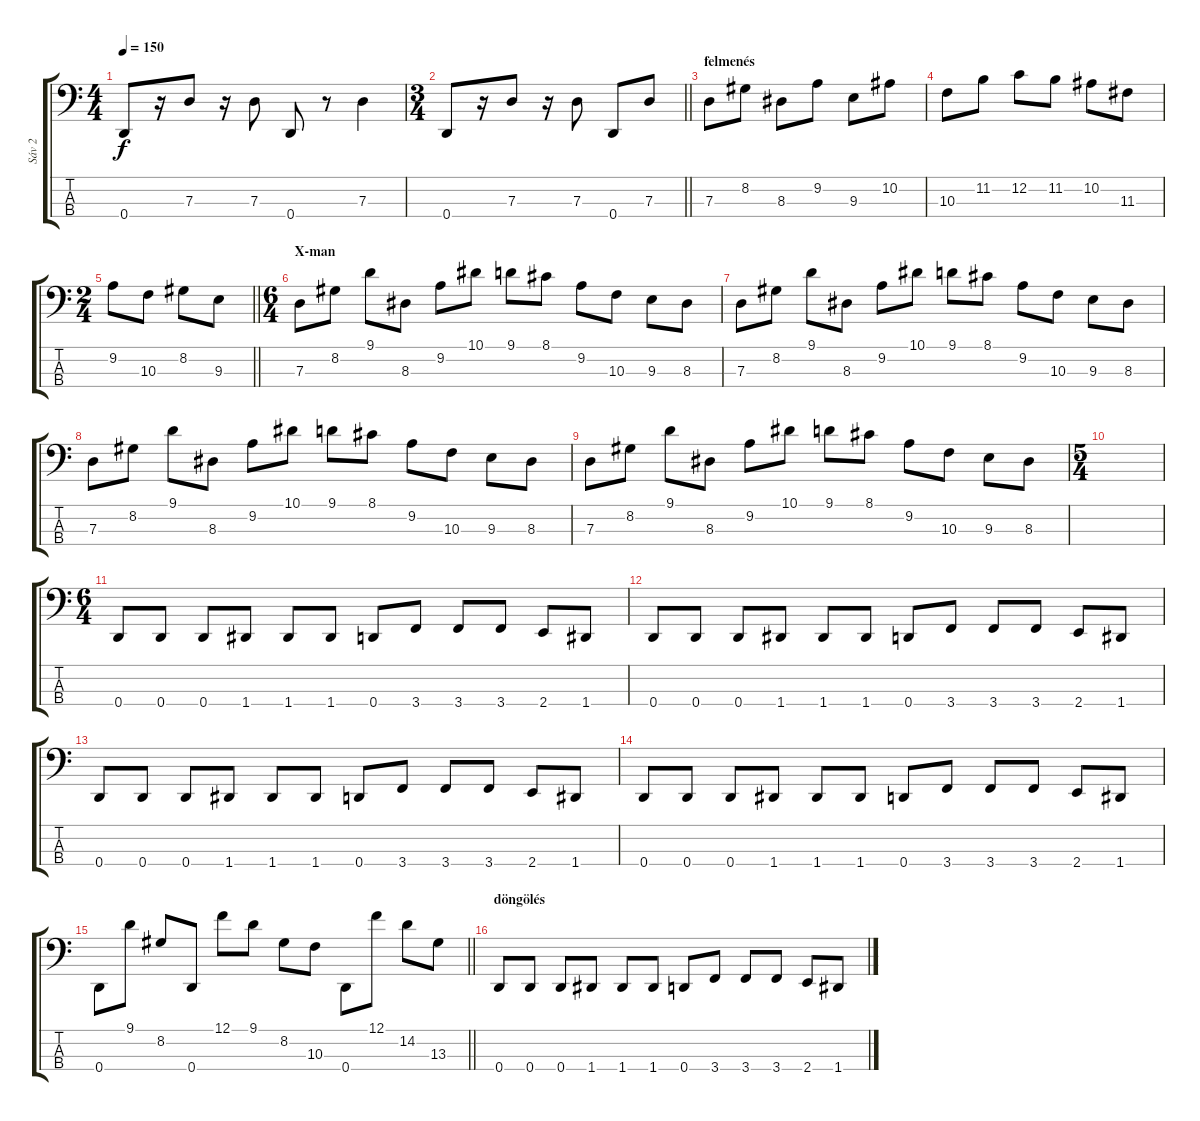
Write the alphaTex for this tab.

\track ("Sáv 2" "Sáv 2") {instrument slapbass1}
\staff {score tabs}
\tuning (F2 C2 G1 D1) {hide}
\ts (4 4)
\tempo 150
\clef f4
\ks c
0.4.8{dy f} r.16 7.3.8 r.16 7.3.8 0.4.8 r.8 7.3.4 |
\ts (3 4)
\barLineRight lightlight
0.4.8 r.16 7.3.8 r.16 7.3.8 0.4.8 7.3.8 |
\section ("" "felmenés")
7.3.8 8.2.8 8.3.8 9.2.8 9.3.8 10.2.8 |
10.3.8 11.2.8 12.2.8 11.2.8 10.2.8 11.3.8 |
\ts (2 4)
\barLineRight lightlight
9.2.8 10.3.8 8.2.8 9.3.8 |
\ts (6 4)
\section ("" "X-man")
7.3.8 8.2.8 9.1.8 8.3.8 9.2.8 10.1.8 9.1.8 8.1.8 9.2.8 10.3.8 9.3.8 8.3.8 |
7.3.8 8.2.8 9.1.8 8.3.8 9.2.8 10.1.8 9.1.8 8.1.8 9.2.8 10.3.8 9.3.8 8.3.8 |
7.3.8 8.2.8 9.1.8 8.3.8 9.2.8 10.1.8 9.1.8 8.1.8 9.2.8 10.3.8 9.3.8 8.3.8 |
7.3.8 8.2.8 9.1.8 8.3.8 9.2.8 10.1.8 9.1.8 8.1.8 9.2.8 10.3.8 9.3.8 8.3.8 |
\ts (5 4)
|
\ts (6 4)
0.4.8 0.4.8 0.4.8 1.4.8 1.4.8 1.4.8 0.4.8 3.4.8 3.4.8 3.4.8 2.4.8 1.4.8 |
0.4.8 0.4.8 0.4.8 1.4.8 1.4.8 1.4.8 0.4.8 3.4.8 3.4.8 3.4.8 2.4.8 1.4.8 |
0.4.8 0.4.8 0.4.8 1.4.8 1.4.8 1.4.8 0.4.8 3.4.8 3.4.8 3.4.8 2.4.8 1.4.8 |
0.4.8 0.4.8 0.4.8 1.4.8 1.4.8 1.4.8 0.4.8 3.4.8 3.4.8 3.4.8 2.4.8 1.4.8 |
\barLineRight lightlight
0.4.8 9.1.8 8.2.8 0.4.8 12.1.8 9.1.8 8.2.8 10.3.8 0.4.8 12.1.8 14.2.8 13.3.8 |
\section ("" "döngölés")
0.4.8 0.4.8 0.4.8 1.4.8 1.4.8 1.4.8 0.4.8 3.4.8 3.4.8 3.4.8 2.4.8 1.4.8
